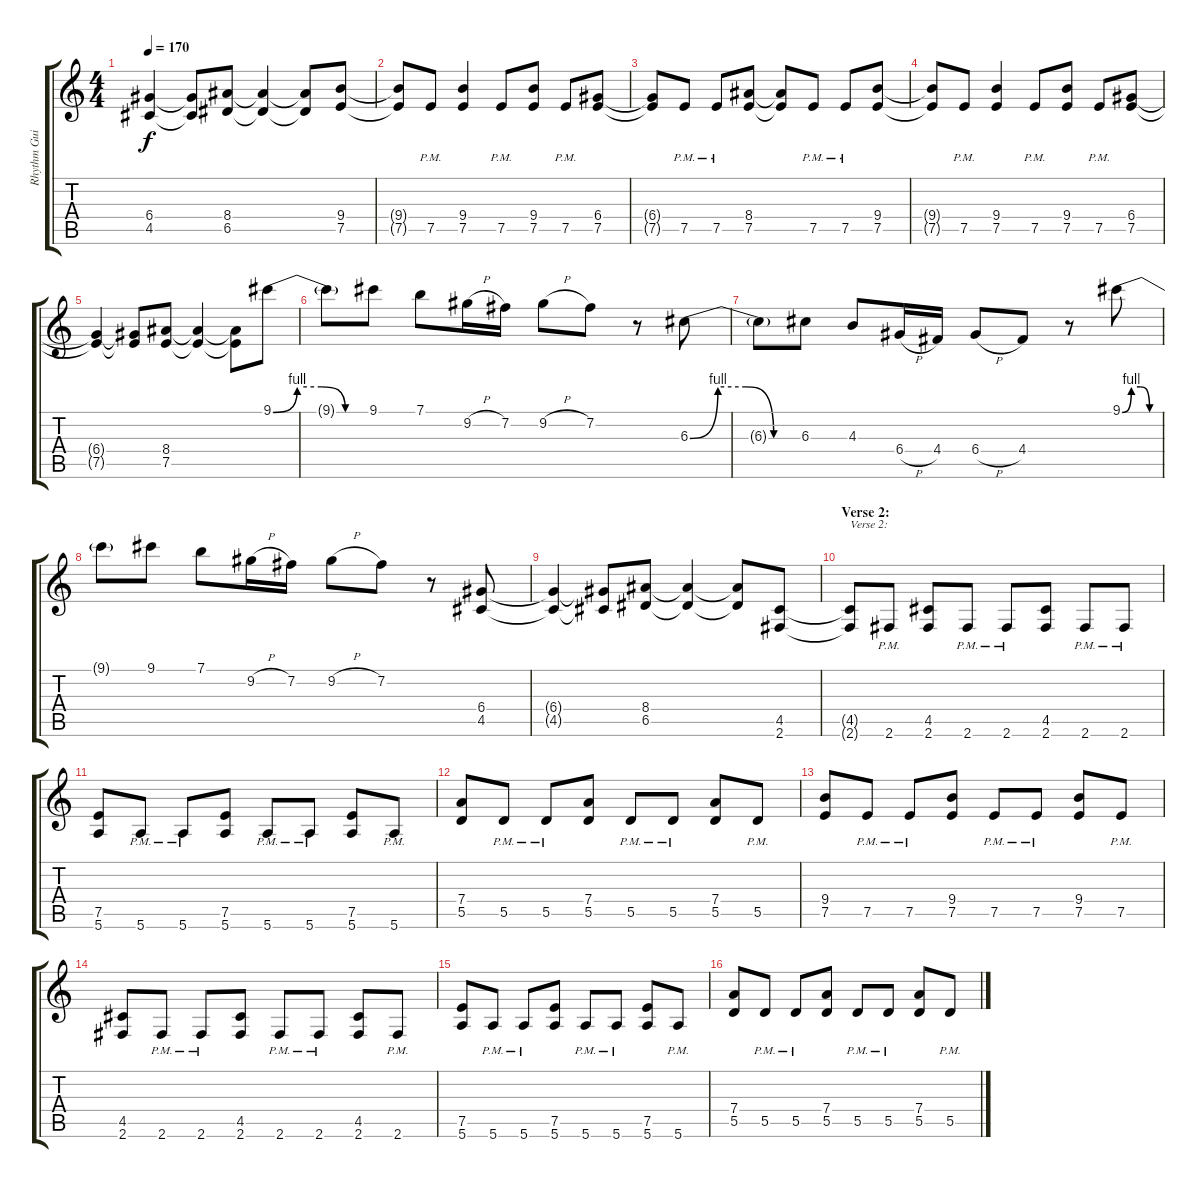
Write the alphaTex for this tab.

\track ("Rhythm Guitar 1" "Rhythm Gui") {instrument distortionguitar}
\staff {score tabs}
\tuning (E4 B3 G3 D3 A2 E2) {hide}
\ts (4 4)
\tempo 170
\clef g2
\ks c
(6.4{t} 4.5{t}).4{dy f} (6.4{t} 4.5{t}).8 (8.4 6.5).8 (8.4{t} 6.5{t}).4 (8.4{t} 6.5{t}).8 (9.4 7.5).8 |
(9.4{t} 7.5{t}).8 7.5{pm}.8 (9.4 7.5).4 7.5{pm}.8 (9.4 7.5).8 7.5{pm}.8 (6.4 7.5).8 |
(6.4{t} 7.5{t}).8 7.5{pm}.8 7.5{pm}.8 (8.4 7.5).8 (8.4{t} 7.5{t}).8 7.5{pm}.8 7.5{pm}.8 (9.4 7.5).8 |
(9.4{t} 7.5{t}).8 7.5{pm}.8 (9.4 7.5).4 7.5{pm}.8 (9.4 7.5).8 7.5{pm}.8 (6.4 7.5).8 |
(6.4{t} 7.5{t}).4 (6.4{t} 7.5{t}).8 (8.4 7.5).8 (8.4{t} 7.5{t}).4 (8.4{t} 7.5{t}).8 9.1{be (custom 0 0 15 4 30 4 45 0 60 0)}.8 |
9.1{t}.8 9.1.8 7.1.8 9.2{h}.16 7.2.16 9.2{h}.8 7.2.8 r.8 6.3{be (custom 0 0 15 4 30 4 45 0 60 0)}.8 |
6.3{t}.8 6.3.8 4.3.8 6.4{h}.16 4.4.16 6.4{h}.8 4.4.8 r.8 9.1{be (custom 0 0 15 4 30 4 45 0 60 0)}.8 |
9.1{t}.8 9.1.8 7.1.8 9.2{h}.16 7.2.16 9.2{h}.8 7.2.8 r.8 (6.4 4.5).8 |
(6.4{t} 4.5{t}).4 (6.4{t} 4.5{t}).8 (8.4 6.5).8 (8.4{t} 6.5{t}).4 (8.4{t} 6.5{t}).8 (4.5 2.6).8 |
\section ("" "Verse 2:")
(4.5{t} 2.6{t}).8{txt "Verse 2:"} 2.6{pm}.8 (4.5 2.6).8 2.6{pm}.8 2.6{pm}.8 (4.5 2.6).8 2.6{pm}.8 2.6{pm}.8 |
(7.5 5.6).8 5.6{pm}.8 5.6{pm}.8 (7.5 5.6).8 5.6{pm}.8 5.6{pm}.8 (7.5 5.6).8 5.6{pm}.8 |
(7.4 5.5).8 5.5{pm}.8 5.5{pm}.8 (7.4 5.5).8 5.5{pm}.8 5.5{pm}.8 (7.4 5.5).8 5.5{pm}.8 |
(9.4 7.5).8 7.5{pm}.8 7.5{pm}.8 (9.4 7.5).8 7.5{pm}.8 7.5{pm}.8 (9.4 7.5).8 7.5{pm}.8 |
(4.5 2.6).8 2.6{pm}.8 2.6{pm}.8 (4.5 2.6).8 2.6{pm}.8 2.6{pm}.8 (4.5 2.6).8 2.6{pm}.8 |
(7.5 5.6).8 5.6{pm}.8 5.6{pm}.8 (7.5 5.6).8 5.6{pm}.8 5.6{pm}.8 (7.5 5.6).8 5.6{pm}.8 |
(7.4 5.5).8 5.5{pm}.8 5.5{pm}.8 (7.4 5.5).8 5.5{pm}.8 5.5{pm}.8 (7.4 5.5).8 5.5{pm}.8
